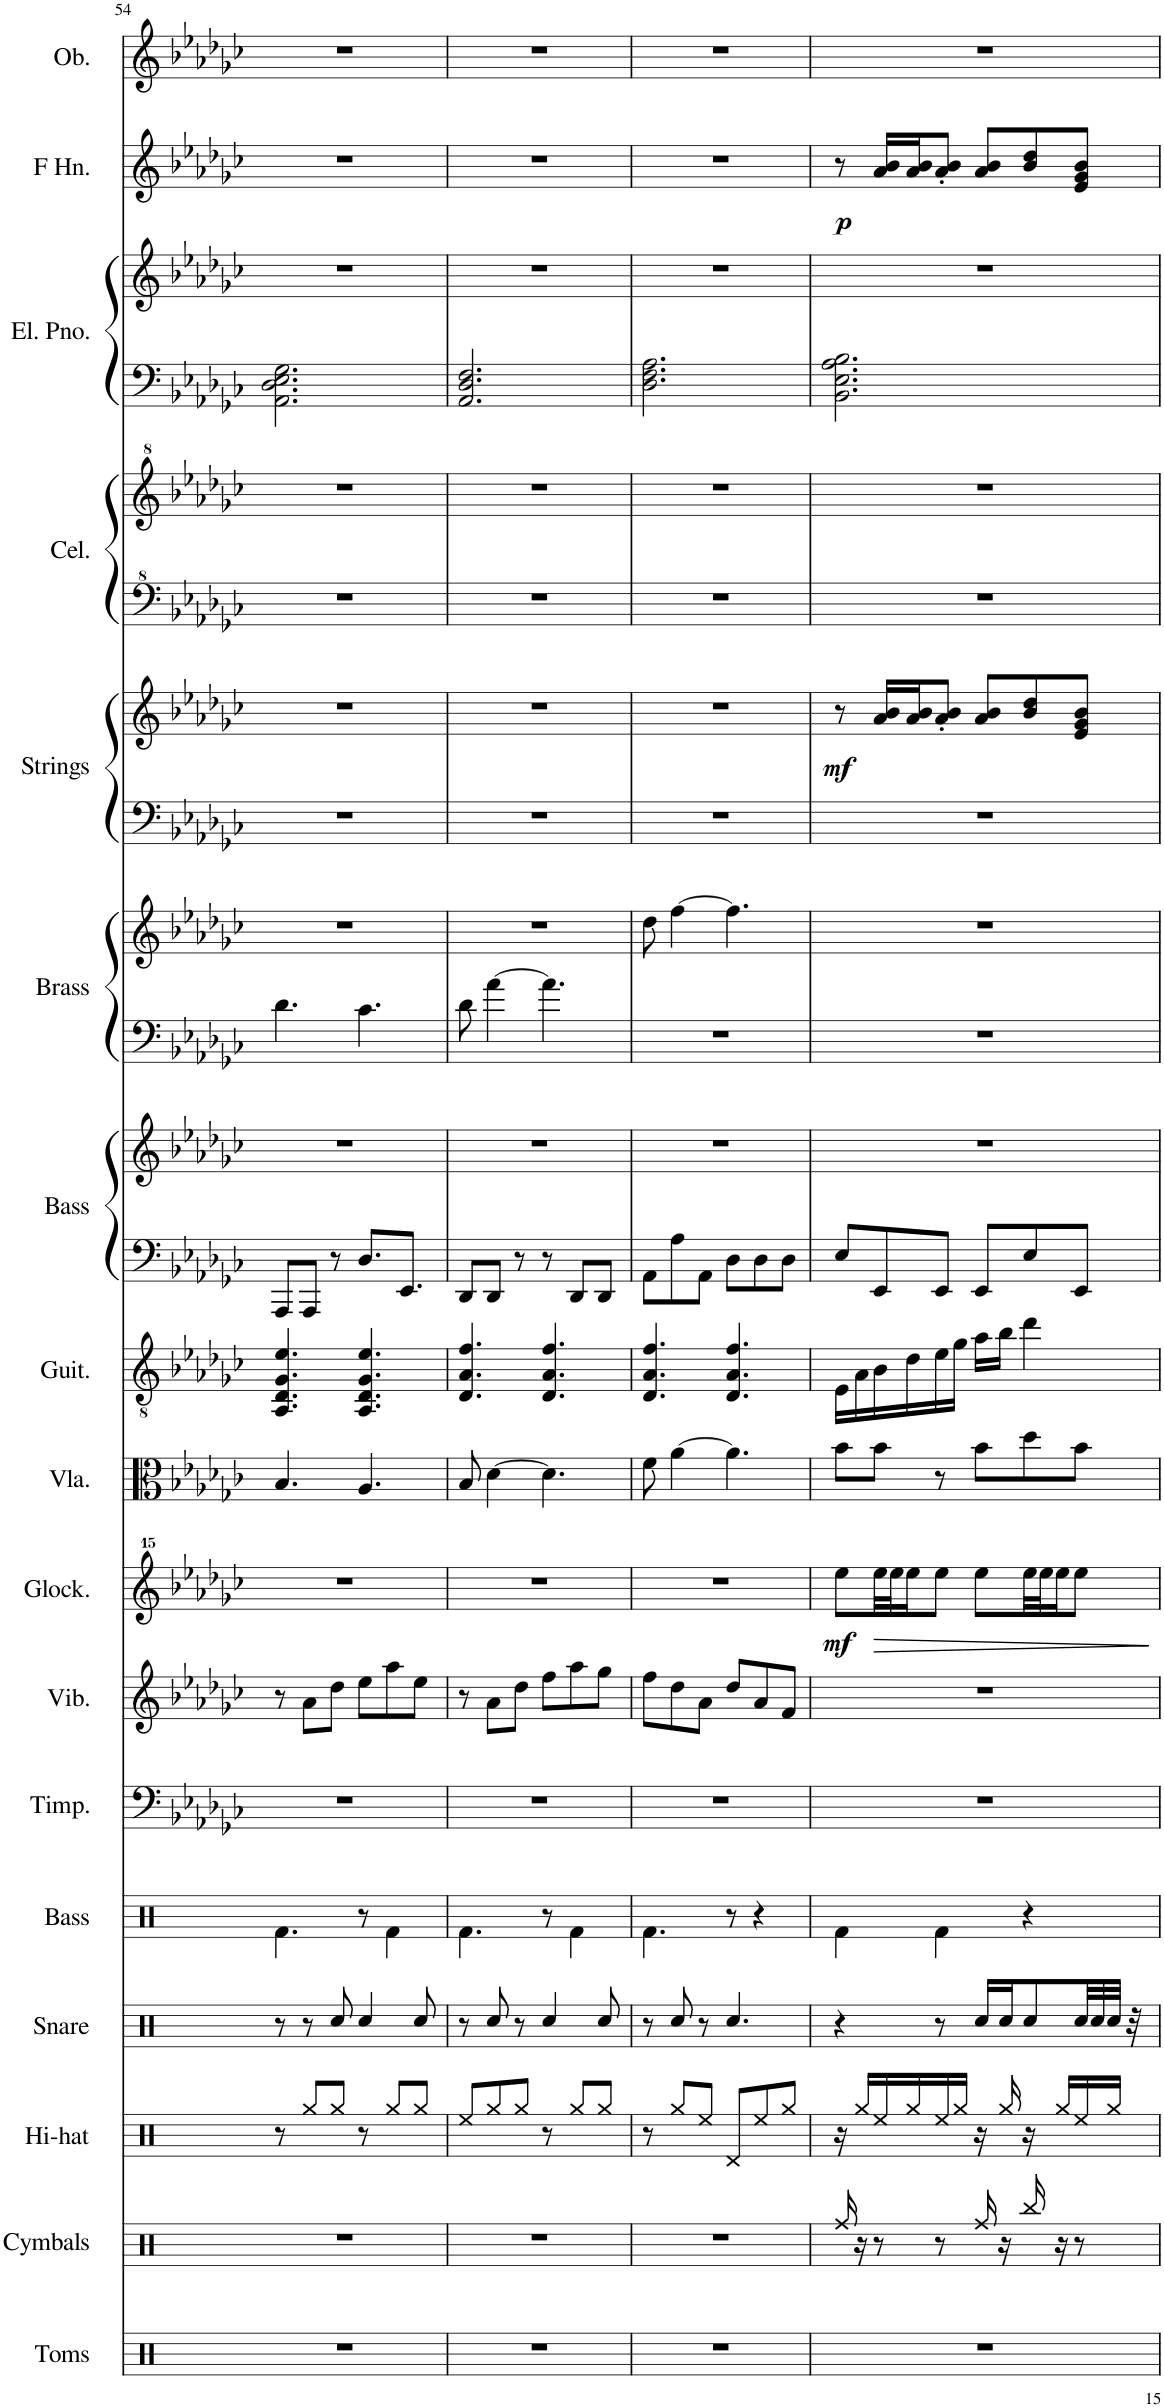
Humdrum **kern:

**kern	**kern	**kern	**kern	**kern	**kern	**kern	**kern	**dynam	**kern	**kern	**kern	**kern	**kern	**kern	**kern	**kern	**dynam	**kern	**kern	**kern	**kern	**kern	**dynam	**kern
*part17	*part16	*part15	*part14	*part13	*part12	*part11	*part10	*part10	*part9	*part8	*part7	*part7	*part6	*part6	*part5	*part5	*part5	*part4	*part4	*part3	*part3	*part2	*part2	*part1
*staff22	*staff21	*staff20	*staff19	*staff18	*staff17	*staff16	*staff15	*staff15	*staff14	*staff13	*staff12	*staff11	*staff10	*staff9	*staff8	*staff7	*staff7/8	*staff6	*staff5	*staff4	*staff3	*staff2	*staff2	*staff1
*I"Toms	*I"Cymbals	*I"Hi-hat	*I"Snare	*I"Bass	*I"Timpani	*I"Vibraphone	*I"Glockenspiel	*	*I"Viola	*I"Acoustic Guitar	*I"Bass Synthesizer	*	*I"Brass Synthesizer	*	*I"String Synthesizer	*	*	*I"Celesta	*	*I"Electric Piano	*	*I"Horn in F	*	*I"Oboe
*I'Toms	*I'Cymbals	*I'Hi-hat	*I'Snare	*I'Bass	*I'Timp.	*I'Vib.	*I'Glock.	*	*I'Vla.	*I'Guit.	*I'Bass	*	*I'Brass	*	*I'Strings	*	*	*I'Cel.	*	*I'El. Pno.	*	*	*	*I'Ob.
!!LO:PB:g=z
*clefX	*clefX	*clefX	*clefX	*clefX	*clefF4	*clefG2	*clefG^^2	*	*clefC3	*clefGv2	*clefF4	*clefG2	*clefF4	*clefG2	*clefF4	*clefG2	*	*clefF^4	*clefG^2	*clefF4	*clefG2	*clefG2	*	*clefG2
*	*	*	*	*	*	*	*	*	*	*	*	*	*	*	*	*	*	*	*	*	*	*ITrd4c7	*	*
*k[]	*k[]	*k[]	*k[]	*k[]	*k[b-e-a-d-g-c-]	*k[b-e-a-d-g-c-]	*k[b-e-a-d-g-c-]	*	*k[b-e-a-d-g-c-]	*k[b-e-a-d-g-c-]	*k[b-e-a-d-g-c-]	*k[b-e-a-d-g-c-]	*k[b-e-a-d-g-c-]	*k[b-e-a-d-g-c-]	*k[b-e-a-d-g-c-]	*k[b-e-a-d-g-c-]	*	*k[b-e-a-d-g-c-]	*k[b-e-a-d-g-c-]	*k[b-e-a-d-g-c-]	*k[b-e-a-d-g-c-]	*k[b-e-a-d-g-c-]	*	*k[b-e-a-d-g-c-]
*M6/8	*M6/8	*M6/8	*M6/8	*M6/8	*M6/8	*M6/8	*M6/8	*	*M6/8	*M6/8	*M6/8	*M6/8	*M6/8	*M6/8	*M6/8	*M6/8	*	*M6/8	*M6/8	*M6/8	*M6/8	*M6/8	*	*M6/8
=54	=54	=54	=54	=54	=54	=54	=54	=54	=54	=54	=54	=54	=54	=54	=54	=54	=54	=54	=54	=54	=54	=54	=54	=54
2.r	2.r	8r	8r	4.Rf\	2.r	8r	2.r	.	4.B-/	4.AA-/ 4.D-/ 4.G-/ 4.e-/	8AAA-/L	2.r	4.d-\	2.r	2.r	2.r	.	2.r	2.r	2.AA-\ 2.D-\ 2.E-\ 2.G-\	2.r	2.r	.	2.r
.	.	8Rgg/L	8r	.	.	8a-\L	.	.	.	.	8AAA-/J	.	.	.	.	.	.	.	.	.	.	.	.	.
.	.	8Rgg/J	8Rcc/	.	.	8dd-\J	.	.	.	.	8r	.	.	.	.	.	.	.	.	.	.	.	.	.
.	.	8r	4Rcc/	8r	.	8ee-\L	.	.	4.A-/	4.AA-/ 4.D-/ 4.G-/ 4.e-/	8.D-/L	.	4.c-\	.	.	.	.	.	.	.	.	.	.	.
.	.	8Rgg/L	.	4Rf\	.	8aa-\	.	.	.	.	.	.	.	.	.	.	.	.	.	.	.	.	.	.
.	.	.	.	.	.	.	.	.	.	.	8.EE-/J	.	.	.	.	.	.	.	.	.	.	.	.	.
.	.	8Rgg/J	8Rcc/	.	.	8ee-\J	.	.	.	.	.	.	.	.	.	.	.	.	.	.	.	.	.	.
=55	=55	=55	=55	=55	=55	=55	=55	=55	=55	=55	=55	=55	=55	=55	=55	=55	=55	=55	=55	=55	=55	=55	=55	=55
2.r	2.r	8Ree/L	8r	4.Rf\	2.r	8r	2.r	.	8B-/	4.D-/ 4.A-/ 4.f/	8DD-/L	2.r	8d-\	2.r	2.r	2.r	.	2.r	2.r	2.AA-/ 2.D-/ 2.F/	2.r	2.r	.	2.r
.	.	8Rgg/	8Rcc/	.	.	8a-\L	.	.	[4d-\	.	8DD-/J	.	[4a-\	.	.	.	.	.	.	.	.	.	.	.
.	.	8Rgg/J	8r	.	.	8dd-\J	.	.	.	.	8r	.	.	.	.	.	.	.	.	.	.	.	.	.
.	.	8r	4Rcc/	8r	.	8ff\L	.	.	4.d-\]	4.D-/ 4.A-/ 4.f/	8r	.	4.a-\]	.	.	.	.	.	.	.	.	.	.	.
.	.	8Rgg/L	.	4Rf\	.	8aa-\	.	.	.	.	8DD-/L	.	.	.	.	.	.	.	.	.	.	.	.	.
.	.	8Rgg/J	8Rcc/	.	.	8gg-\J	.	.	.	.	8DD-/J	.	.	.	.	.	.	.	.	.	.	.	.	.
=56	=56	=56	=56	=56	=56	=56	=56	=56	=56	=56	=56	=56	=56	=56	=56	=56	=56	=56	=56	=56	=56	=56	=56	=56
2.r	2.r	8r	8r	4.Rf\	2.r	8ff\L	2.r	.	8f\	4.D-/ 4.A-/ 4.f/	8AA-\L	2.r	2.r	8dd-\	2.r	2.r	.	2.r	2.r	2.D-\ 2.F\ 2.A-\	2.r	2.r	.	2.r
.	.	8Rgg/L	8Rcc/	.	.	8dd-\	.	.	[4a-\	.	8A-\	.	.	[4ff\	.	.	.	.	.	.	.	.	.	.
.	.	8Ree/J	8r	.	.	8a-\J	.	.	.	.	8AA-\J	.	.	.	.	.	.	.	.	.	.	.	.	.
.	.	8Rd/L	4.Rcc/	8r	.	8dd-/L	.	.	4.a-\]	4.D-/ 4.A-/ 4.f/	8D-\L	.	.	4.ff\]	.	.	.	.	.	.	.	.	.	.
.	.	8Ree/	.	4r	.	8a-/	.	.	.	.	8D-\	.	.	.	.	.	.	.	.	.	.	.	.	.
.	.	8Rgg/J	.	.	.	8f/J	.	.	.	.	8D-\J	.	.	.	.	.	.	.	.	.	.	.	.	.
=57	=57	=57	=57	=57	=57	=57	=57	=57	=57	=57	=57	=57	=57	=57	=57	=57	=57	=57	=57	=57	=57	=57	=57	=57
!	!	!	!	!	!	!	!	!LO:DY:b	!	!	!	!	!	!	!	!	!LO:DY:b	!	!	!	!	!	!LO:DY:b	!
2.r	16Rff/	16r	4r	4Rf\	2.r	2.r	8eeee-\L	mf	8b-\L	16E-\LL	8E-/L	2.r	2.r	2.r	2.r	8r	mf	2.r	2.r	2.BB-\ 2.E-\ 2.A-\ 2.B-\	2.r	8r	p	2.r
.	16r	16Rgg/LL	.	.	.	.	.	.	.	16A-\	.	.	.	.	.	.	.	.	.	.	.	.	.	.
!	!	!	!	!	!	!	!	!LO:HP:b	!	!	!	!	!	!	!	!	!	!	!	!	!	!	!	!
.	8r	16Ree/	.	.	.	.	32eeee-\LL	>	8b-\J	16B-\	8EE-/	.	.	.	.	16a-/ 16b-/LL	.	.	.	.	.	16a-/ 16b-/LL	.	.
.	.	.	.	.	.	.	32eeee-\J	.	.	.	.	.	.	.	.	.	.	.	.	.	.	.	.	.
.	.	16Rgg/	.	.	.	.	16eeee-\J	.	.	16d-\	.	.	.	.	.	16a-/ 16b-/J	.	.	.	.	.	16a-/ 16b-/J	.	.
.	8r	16Ree/	8r	4Rf\	.	.	8eeee-\J	.	8r	16e-\	8EE-/J	.	.	.	.	8a-/' 8b-/'J	.	.	.	.	.	8a-/' 8b-/'J	.	.
.	.	16Rgg/JJ	.	.	.	.	.	.	.	16g-\JJ	.	.	.	.	.	.	.	.	.	.	.	.	.	.
.	16Rff/	16r	16Rcc/LL	.	.	.	8eeee-\L	.	8b-\L	16a-\LL	8EE-/L	.	.	.	.	8a-/ 8b-/L	.	.	.	.	.	8a-/ 8b-/L	.	.
.	16r	16Rgg/	16Rcc/J	.	.	.	.	.	.	16b-\JJ	.	.	.	.	.	.	.	.	.	.	.	.	.	.
.	16Rbb/	16r	8Rcc/	4r	.	.	32eeee-\LL	.	8dd-\	4dd-\	8E-/	.	.	.	.	8b-/ 8dd-/	.	.	.	.	.	8b-/ 8dd-/	.	.
.	.	.	.	.	.	.	32eeee-\J	.	.	.	.	.	.	.	.	.	.	.	.	.	.	.	.	.
.	16r	16Rgg/LL	.	.	.	.	16eeee-\J	.	.	.	.	.	.	.	.	.	.	.	.	.	.	.	.	.
.	8r	16Ree/	32Rcc/LL	.	.	.	8eeee-\J	.	8b-\J	.	8EE-/J	.	.	.	.	8e-/ 8g-/ 8b-/J	.	.	.	.	.	8e-/ 8g-/ 8b-/J	.	.
.	.	.	32Rcc/	.	.	.	.	.	.	.	.	.	.	.	.	.	.	.	.	.	.	.	.	.
.	.	16Rgg/JJ	32Rcc/JJJ	.	.	.	.	.	.	.	.	.	.	.	.	.	.	.	.	.	.	.	.	.
.	.	.	32r	.	.	.	.	.	.	.	.	.	.	.	.	.	.	.	.	.	.	.	.	.
.	.	.	.	.	.	.	.	]	.	.	.	.	.	.	.	.	.	.	.	.	.	.	.	.
=	=	=	=	=	=	=	=	=	=	=	=	=	=	=	=	=	=	=	=	=	=	=	=	=
*-	*-	*-	*-	*-	*-	*-	*-	*-	*-	*-	*-	*-	*-	*-	*-	*-	*-	*-	*-	*-	*-	*-	*-	*-
